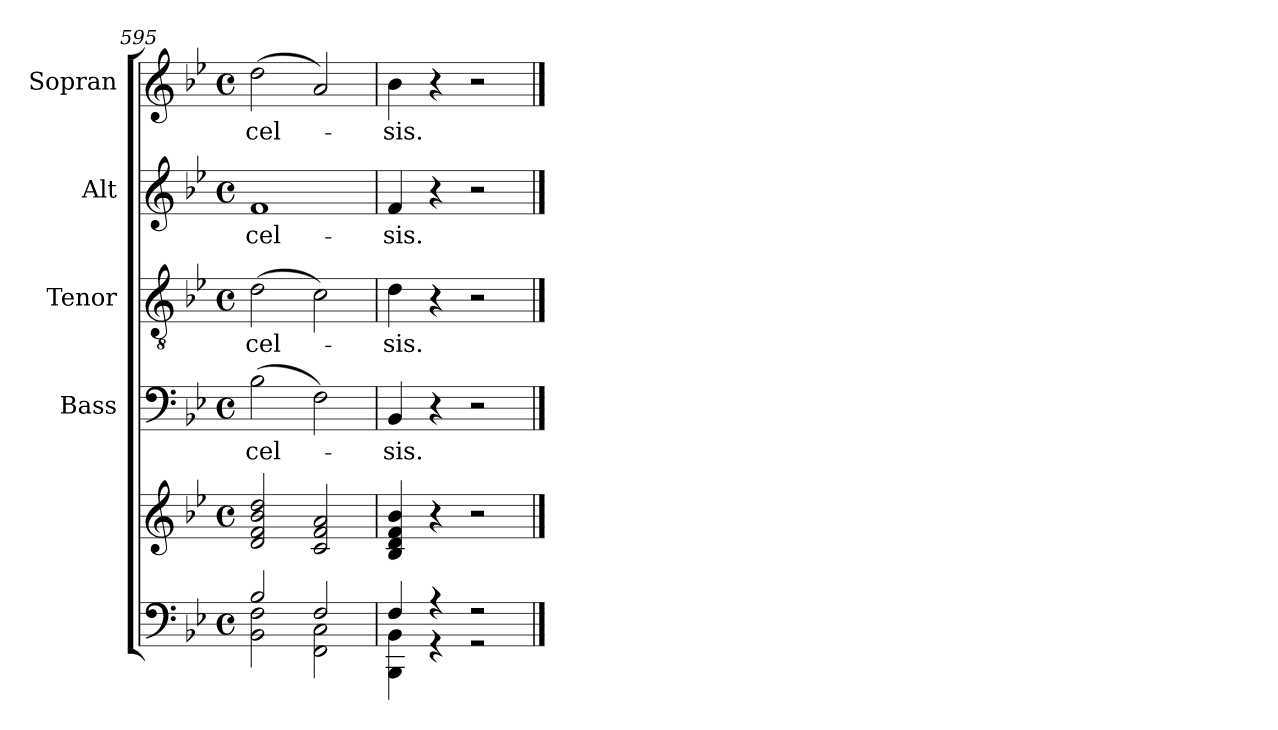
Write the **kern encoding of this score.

**kern	**kern	**kern	**text	**kern	**text	**kern	**text	**kern	**text
*part5	*part5	*part4	*part4	*part3	*part3	*part2	*part2	*part1	*part1
*staff6	*staff5	*staff4	*staff4	*staff3	*staff3	*staff2	*staff2	*staff1	*staff1
*	*	*I"Bass	*	*I"Tenor	*	*I"Alt	*	*I"Sopran	*
*	*	*I'B.	*	*I'T.	*	*I'A.	*	*I'S.	*
*clefF4	*clefG2	*clefF4	*	*clefGv2	*	*clefG2	*	*clefG2	*
*k[b-e-]	*k[b-e-]	*k[b-e-]	*	*k[b-e-]	*	*k[b-e-]	*	*k[b-e-]	*
*B-:	*B-:	*B-:	*	*B-:	*	*B-:	*	*B-:	*
*M4/4	*M4/4	*M4/4	*	*M4/4	*	*M4/4	*	*M4/4	*
*met(c)	*met(c)	*met(c)	*	*met(c)	*	*met(c)	*	*met(c)	*
=595	=595	=595	=595	=595	=595	=595	=595	=595	=595
*^	*	*	*	*	*	*	*	*	*
!	!	!	!	!LO:LY:b	!	!LO:LY:b	!	!LO:LY:b	!	!LO:LY:b
2B-/	2BB-\ 2F\	2d/ 2f/ 2b-/ 2dd/	(>2B-\	-cel-	(>2d\	-cel-	1f	-cel-	(>2dd\	-cel-
2F/	2FF\ 2C\	2c/ 2f/ 2a/	2F\)	.	2c\)	.	.	.	2a/)	.
=596	=596	=596	=596	=596	=596	=596	=596	=596	=596	=596
!	!	!	!	!LO:LY:b	!	!LO:LY:b	!	!LO:LY:b	!	!LO:LY:b
4F/	4BBB-\ 4BB-\	4B-/ 4d/ 4f/ 4b-/	4BB-/	-sis.	4d\	-sis.	4f/	-sis.	4b-\	-sis.
4r	4r	4r	4r	.	4r	.	4r	.	4r	.
2r	2r	2r	2r	.	2r	.	2r	.	2r	.
*v	*v	*	*	*	*	*	*	*	*	*
==	==	==	==	==	==	==	==	==	==
*-	*-	*-	*-	*-	*-	*-	*-	*-	*-
